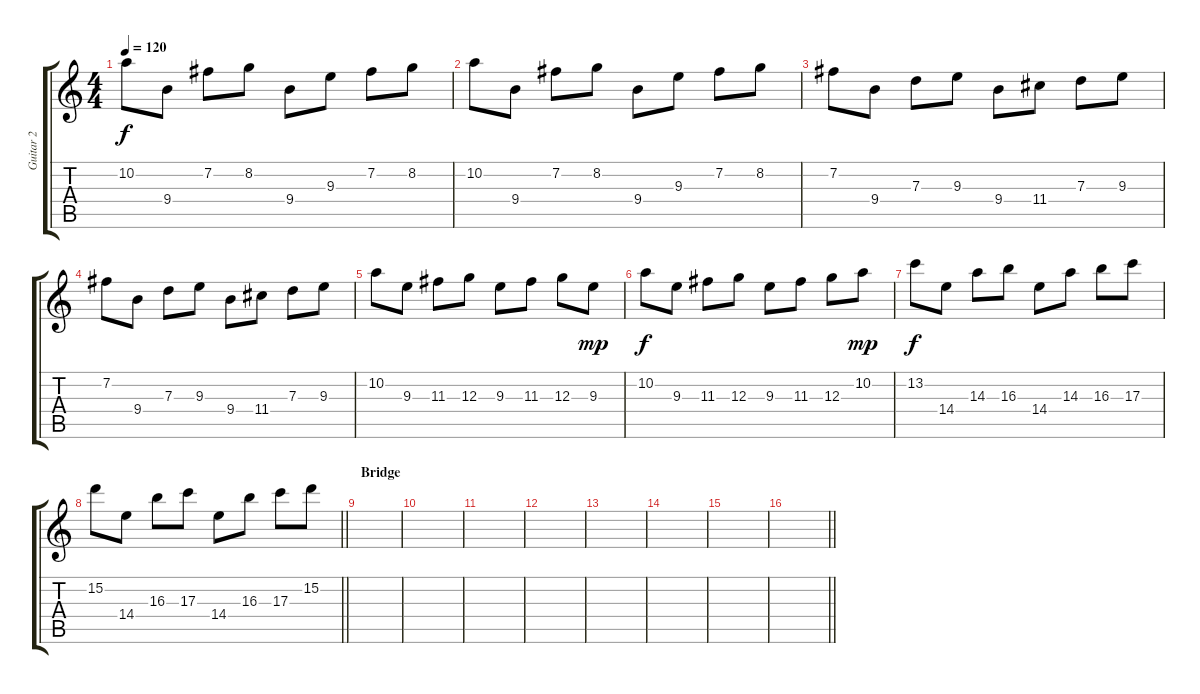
\track ("Guitar 2" "Guitar 2") {instrument overdrivenguitar}
\staff {score tabs}
\tuning (E4 B3 G3 D3 A2 E2) {hide}
\ts (4 4)
\tempo 120
\clef g2
\ks c
10.2.8{dy f} 9.4.8 7.2.8 8.2.8 9.4.8 9.3.8 7.2.8 8.2.8 |
10.2.8 9.4.8 7.2.8 8.2.8 9.4.8 9.3.8 7.2.8 8.2.8 |
7.2.8 9.4.8 7.3.8 9.3.8 9.4.8 11.4.8 7.3.8 9.3.8 |
7.2.8 9.4.8 7.3.8 9.3.8 9.4.8 11.4.8 7.3.8 9.3.8 |
10.2.8 9.3.8 11.3.8 12.3.8 9.3.8 11.3.8 12.3.8 9.3.8{dy mp} |
10.2.8{dy f} 9.3.8 11.3.8 12.3.8 9.3.8 11.3.8 12.3.8 10.2.8{dy mp} |
13.2.8{dy f} 14.4.8 14.3.8 16.3.8 14.4.8 14.3.8 16.3.8 17.3.8 |
\barLineRight lightlight
15.2.8 14.4.8 16.3.8 17.3.8 14.4.8 16.3.8 17.3.8 15.2.8 |
\section ("" "Bridge")
|
|
|
|
|
|
|
\barLineRight lightlight
